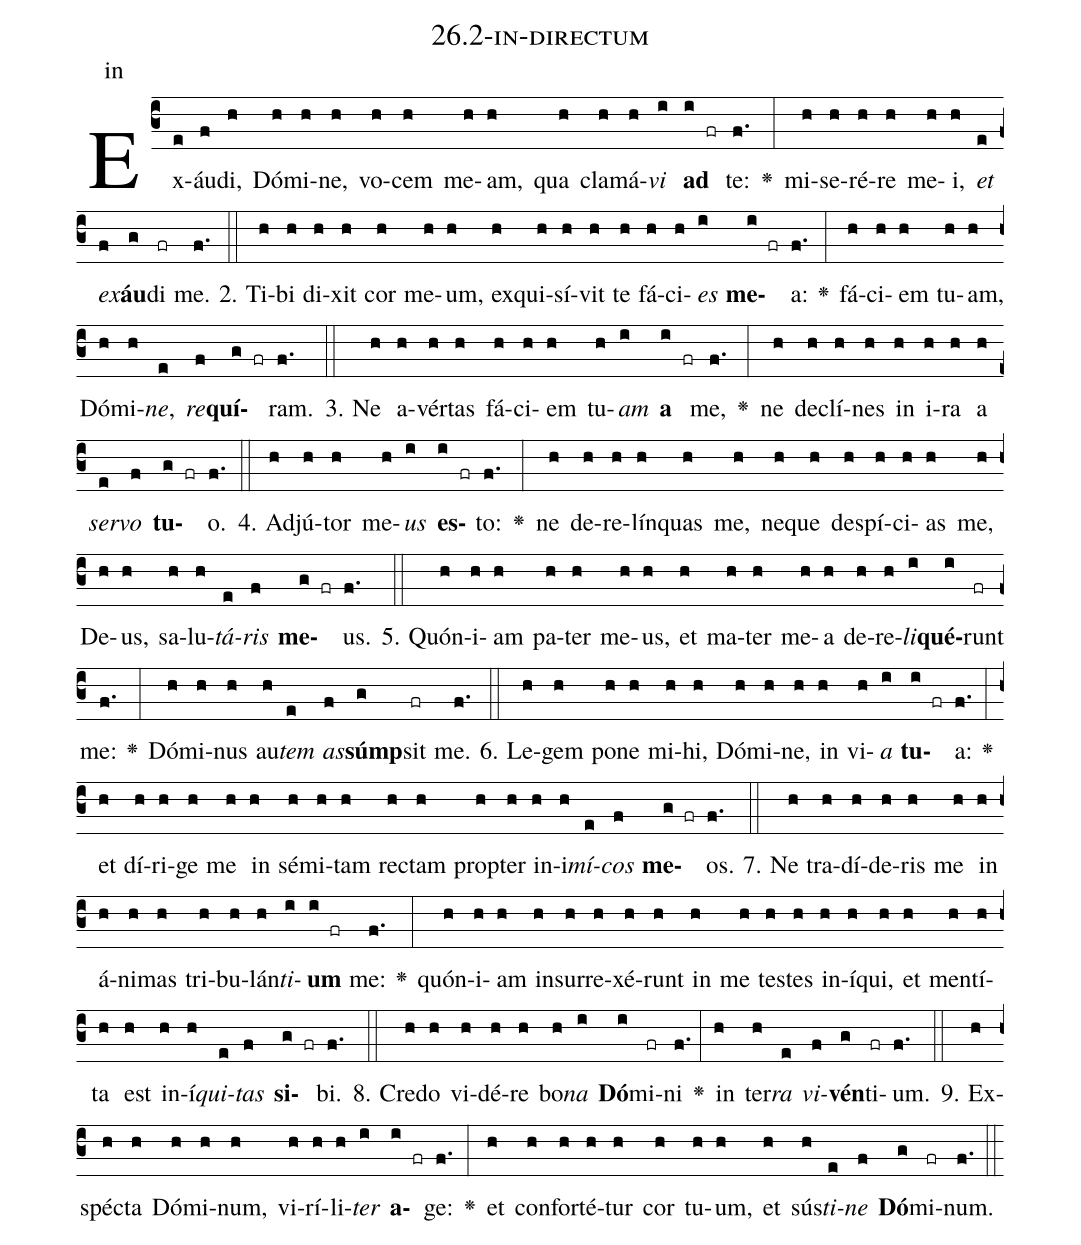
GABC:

name: 26.2-in-directum;
annotation: in;
%%
(c3)Ex(e)áu(f)di,(h) Dó(h)mi(h)ne,(h) vo(h)cem(h) me(h)am,(h) qua(h) cla(h)má(h)<i>vi</i>(i) <b>ad</b>(i fr) te:(f.) <v>\greheightstar</v>(:) mi(h)se(h)ré(h)re(h) me(h)i,(h) <i>et</i>(e) <i>ex</i>(f)<b>áu</b>(g)di(fr) me.(f.) (::)
2. Ti(h)bi(h) di(h)xit(h) cor(h) me(h)um,(h) ex(h)qui(h)sí(h)vit(h) te(h) fá(h)ci(h)<i>es</i>(i) <b>me</b>(i fr)a:(f.) <v>\greheightstar</v>(:) fá(h)ci(h)em(h) tu(h)am,(h) Dó(h)mi(h)<i>ne</i>,(e) <i>re</i>(f)<b>quí</b>(g fr)ram.(f.) (::)
3. Ne(h) a(h)vér(h)tas(h) fá(h)ci(h)em(h) tu(h)<i>am</i>(i) <b>a</b>(i fr) me,(f.) <v>\greheightstar</v>(:) ne(h) de(h)clí(h)nes(h) in(h) i(h)ra(h) a(h) <i>ser</i>(e)<i>vo</i>(f) <b>tu</b>(g fr)o.(f.) (::)
4. Ad(h)jú(h)tor(h) me(h)<i>us</i>(i) <b>es</b>(i fr)to:(f.) <v>\greheightstar</v>(:) ne(h) de(h)re(h)lín(h)quas(h) me,(h) ne(h)que(h) de(h)spí(h)ci(h)as(h) me,(h) De(h)us,(h) sa(h)lu(h)<i>tá</i>(e)<i>ris</i>(f) <b>me</b>(g fr)us.(f.) (::)
5. Quón(h)i(h)am(h) pa(h)ter(h) me(h)us,(h) et(h) ma(h)ter(h) me(h)a(h) de(h)re(h)<i>li</i>(i)<b>qué</b>(i)runt(fr) me:(f.) <v>\greheightstar</v>(:) Dó(h)mi(h)nus(h) au(h)<i>tem</i>(e) <i>as</i>(f)<b>súmp</b>(g)sit(fr) me.(f.) (::)
6. Le(h)gem(h) po(h)ne(h) mi(h)hi,(h) Dó(h)mi(h)ne,(h) in(h) vi(h)<i>a</i>(i) <b>tu</b>(i fr)a:(f.) <v>\greheightstar</v>(:) et(h) dí(h)ri(h)ge(h) me(h) in(h) sé(h)mi(h)tam(h) rec(h)tam(h) prop(h)ter(h) in(h)i(h)<i>mí</i>(e)<i>cos</i>(f) <b>me</b>(g fr)os.(f.) (::)
7. Ne(h) tra(h)dí(h)de(h)ris(h) me(h) in(h) á(h)ni(h)mas(h) tri(h)bu(h)lán(h)<i>ti</i>(i)<b>um</b>(i fr) me:(f.) <v>\greheightstar</v>(:) quón(h)i(h)am(h) in(h)sur(h)re(h)xé(h)runt(h) in(h) me(h) tes(h)tes(h) in(h)í(h)qui,(h) et(h) men(h)tí(h)ta(h) est(h) in(h)í(h)<i>qui</i>(e)<i>tas</i>(f) <b>si</b>(g fr)bi.(f.) (::)
8. Cre(h)do(h) vi(h)dé(h)re(h) bo(h)<i>na</i>(i) <b>Dó</b>(i)mi(fr)ni(f.) <v>\greheightstar</v>(:) in(h) ter(h)<i>ra</i>(e) <i>vi</i>(f)<b>vén</b>(g)ti(fr)um.(f.) (::)
9. Ex(h)spéc(h)ta(h) Dó(h)mi(h)num,(h) vi(h)rí(h)li(h)<i>ter</i>(i) <b>a</b>(i fr)ge:(f.) <v>\greheightstar</v>(:) et(h) con(h)for(h)té(h)tur(h) cor(h) tu(h)um,(h) et(h) sús(h)<i>ti</i>(e)<i>ne</i>(f) <b>Dó</b>(g)mi(fr)num.(f.) (::)
